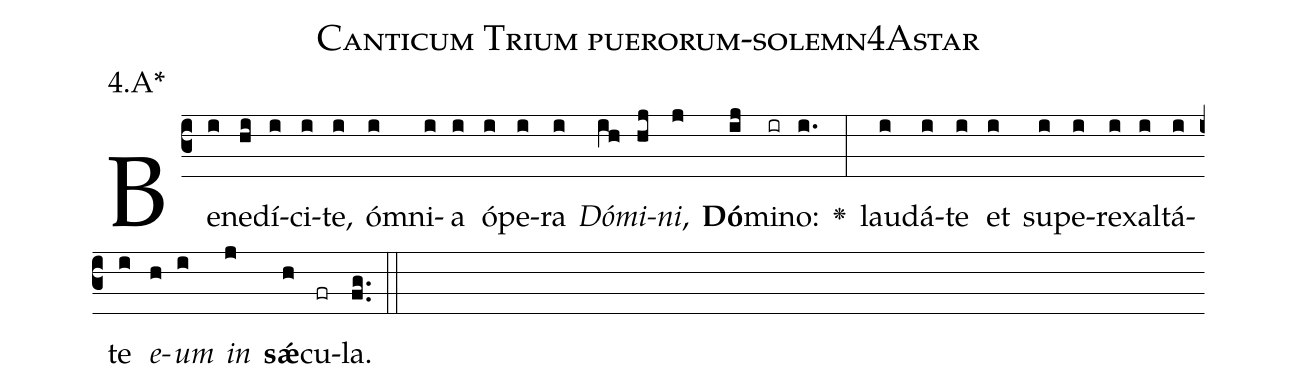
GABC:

name: Canticum Trium puerorum-solemn4Astar;
annotation: 4.A*;
%%
(c3)Be(i)ne(hi)dí(i)ci(i)te,(i) óm(i)ni(i)a(i) ó(i)pe(i)ra(i) <i>Dó</i>(ih)<i>mi</i>(hj)<i>ni</i>,(j) <b>Dó</b>(ij)mi(ir)no:(i.) <v>\greheightstar</v>(:) lau(i)dá(i)te(i) et(i) su(i)pe(i)re(i)xal(i)tá(i)te(i) <i>e</i>(h)<i>um</i>(i) <i>in</i>(j) <b>sǽ</b>(h)cu(fr)la.(fg..) (::)


%E(i) u(h) o(i) u(j) a(h) e.(fg..) (::)
